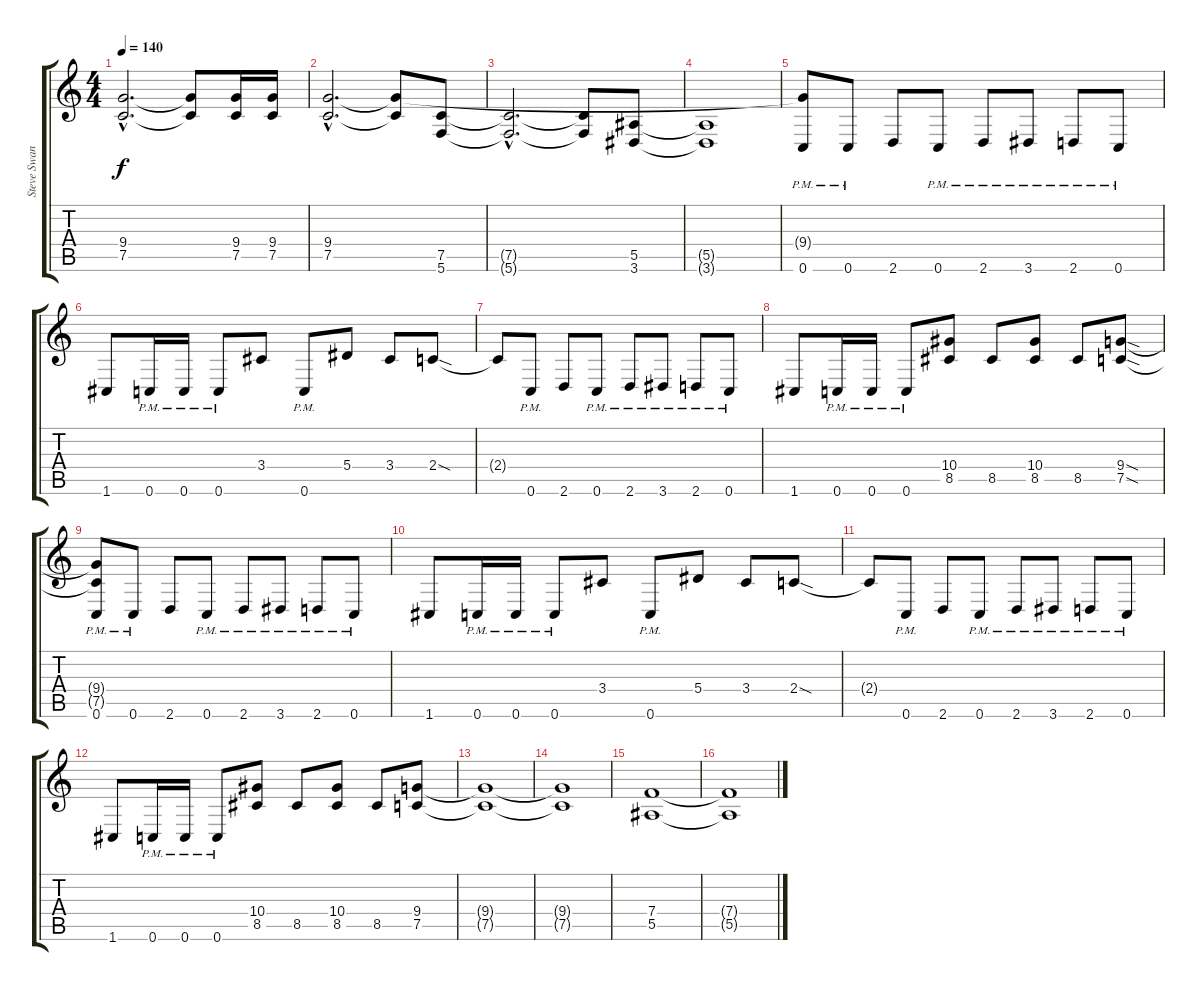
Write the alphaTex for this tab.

\track ("Steve Swanson(Rhytm Guitar)" "Steve Swan") {instrument distortionguitar}
\staff {score tabs}
\tuning (C4 G3 Eb3 Bb2 F2 C2) {hide}
\ts (4 4)
\tempo 140
\clef g2
\ks c
(9.4{hac t} 7.5{hac t}).2{d dy f} (9.4{t} 7.5{t}).8 (9.4 7.5).16 (9.4 7.5).16 |
(9.4{hac} 7.5{hac}).2{d} (9.4{t} 7.5{t}).8 (7.5 5.6).8 |
(7.5{hac t} 5.6{hac t}).2{d} (7.5{t} 5.6{t}).8 (5.5 3.6).8 |
(5.5{t} 3.6{t}).1 |
(9.4{t} 0.6{pm}).8 0.6{pm}.8 2.6.8 0.6{pm}.8 2.6{pm}.8 3.6{pm}.8 2.6{pm}.8 0.6{pm}.8 |
1.6.8 0.6{pm}.16 0.6{pm}.16 0.6{pm}.8 3.4.8 0.6{pm}.8 5.4.8 3.4.8 2.4{sod}.8 |
2.4{t}.8 0.6{pm}.8 2.6.8 0.6{pm}.8 2.6{pm}.8 3.6{pm}.8 2.6{pm}.8 0.6{pm}.8 |
1.6.8 0.6{pm}.16 0.6{pm}.16 0.6{pm}.8 (10.4 8.5).8 8.5.8 (10.4 8.5).8 8.5.8 (9.4{sod} 7.5{sod}).8 |
(9.4{t} 7.5{t} 0.6{pm}).8 0.6{pm}.8 2.6.8 0.6{pm}.8 2.6{pm}.8 3.6{pm}.8 2.6{pm}.8 0.6{pm}.8 |
1.6.8 0.6{pm}.16 0.6{pm}.16 0.6{pm}.8 3.4.8 0.6{pm}.8 5.4.8 3.4.8 2.4{sod}.8 |
2.4{t}.8 0.6{pm}.8 2.6.8 0.6{pm}.8 2.6{pm}.8 3.6{pm}.8 2.6{pm}.8 0.6{pm}.8 |
1.6.8 0.6{pm}.16 0.6{pm}.16 0.6{pm}.8 (10.4 8.5).8 8.5.8 (10.4 8.5).8 8.5.8 (9.4 7.5).8 |
(9.4{t} 7.5{t}).1 |
(9.4{t} 7.5{t}).1 |
(7.4 5.5).1 |
(7.4{t} 5.5{t}).1
